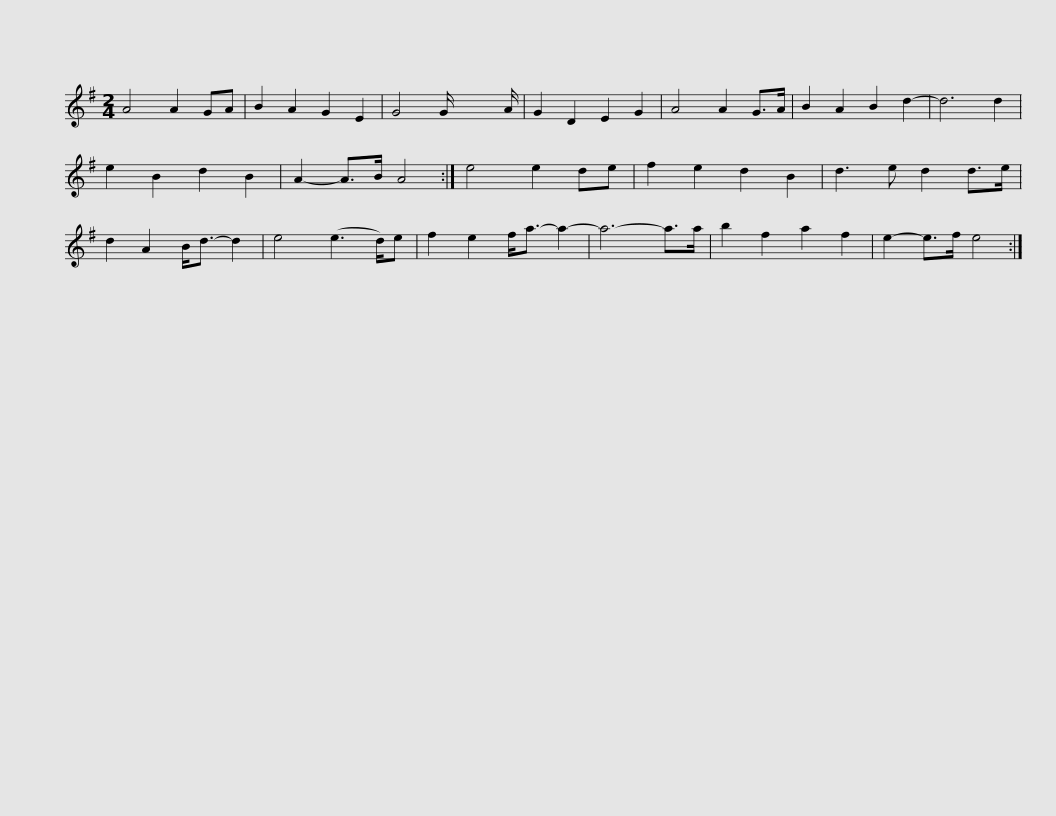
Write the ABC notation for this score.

X:1
L:1/8
M:2/4
I:linebreak $
K:G
V:1 treble
V:1
 A4 A2 GA | B2 A2 G2 E2 | G4 G/ x4 A/ | G2 D2 E2 G2 | A4 A2 G>A | %5
 B2 A2 B2 d2- | d6 d2 | e2 B2 d2 B2 | A2- A>B A4 :| e4 e2 de |$ %10
 f2 e2 d2 B2 | d3 e d2 d>e | d2 A2 B<d- d2 | e4 (e3 d/)e | f2 e2 f<a- a2- | %15
 a6- a>a | b2 f2 a2 f2 | e2- e>f e4 :| %18
